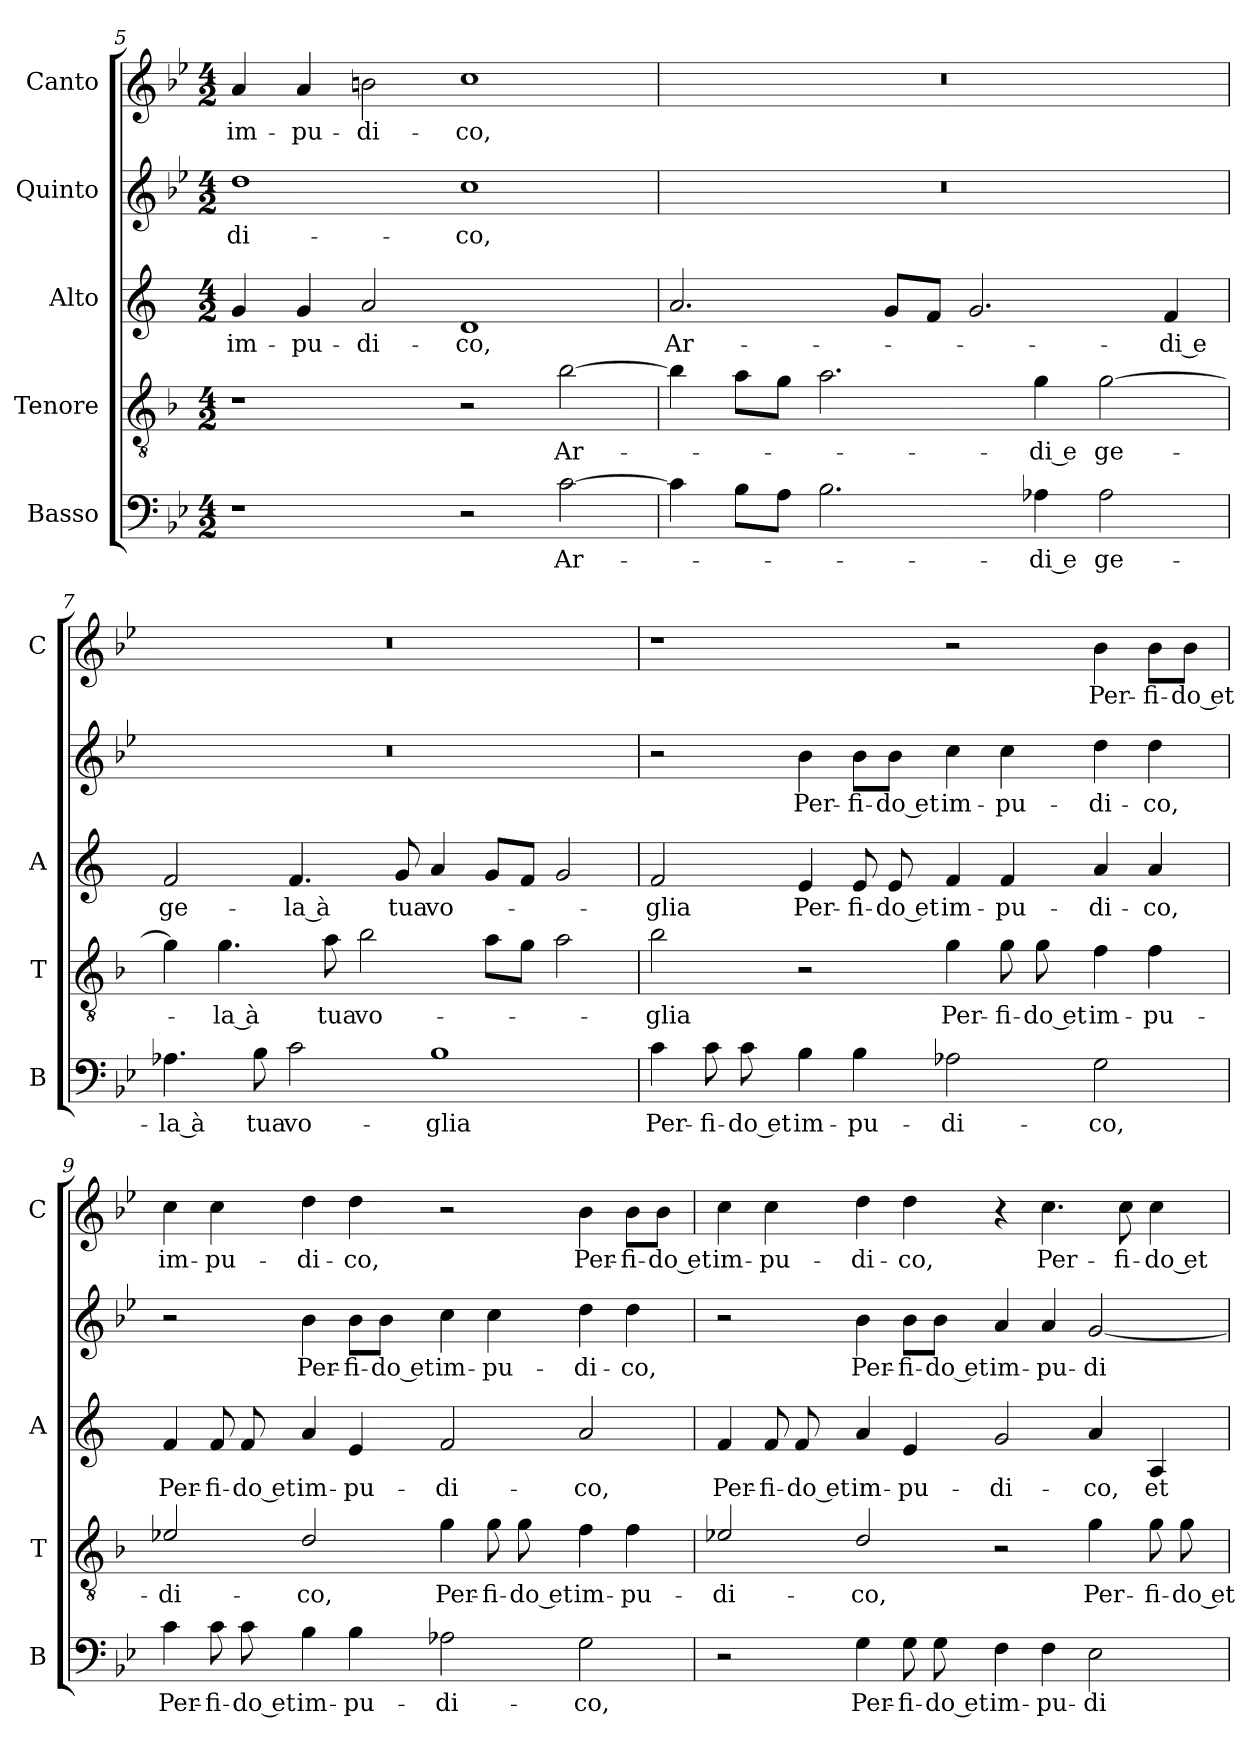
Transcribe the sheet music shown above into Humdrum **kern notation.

**kern	**text	**kern	**text	**kern	**text	**kern	**text	**kern	**text
*part5	*part5	*part4	*part4	*part3	*part3	*part2	*part2	*part1	*part1
*staff5	*staff5	*staff4	*staff4	*staff3	*staff3	*staff2	*staff2	*staff1	*staff1
*I"Basso	*	*I"Tenore	*	*I"Alto	*	*I"Quinto	*	*I"Canto	*
*I'B	*	*I'T	*	*I'A	*	*	*	*I'C	*
*clefF4	*	*clefGv2	*	*clefG2	*	*clefG2	*	*clefG2	*
*	*	*ITrd4c7	*	*ITrd1c2	*	*	*	*	*
*k[b-e-]	*	*k[b-e-]	*	*k[b-e-]	*	*k[b-e-]	*	*k[b-e-]	*
*B-:	*	*B-:	*	*B-:	*	*B-:	*	*B-:	*
*M4/2	*	*M4/2	*	*M4/2	*	*M4/2	*	*M4/2	*
=5	=5	=5	=5	=5	=5	=5	=5	=5	=5
!	!	!	!	!	!LO:LY:b	!	!LO:LY:b	!	!LO:LY:b
1r	.	1r	.	4f/	im-	1dd	-di-	4a/	im-
!	!	!	!	!	!LO:LY:b	!	!	!	!LO:LY:b
.	.	.	.	4f/	-pu-	.	.	4a/	-pu-
!	!	!	!	!	!LO:LY:b	!	!	!	!LO:LY:b
.	.	.	.	2g/	-di-	.	.	2bn\	-di-
!	!	!	!	!	!LO:LY:b	!	!LO:LY:b	!	!LO:LY:b
2r	.	2r	.	1c	-co,	1cc	-co,	1cc	-co,
!	!LO:LY:b	!	!LO:LY:b	!	!	!	!	!	!
[2c\	Ar-	[2e-\	Ar-	.	.	.	.	.	.
=6	=6	=6	=6	=6	=6	=6	=6	=6	=6
!	!	!	!	!	!LO:LY:b	!	!	!	!
4c\]	.	4e-\]	.	2.g/	Ar-	0r	.	0r	.
8B-\L	.	8d\L	.	.	.	.	.	.	.
8A\J	.	8c\J	.	.	.	.	.	.	.
2.B-\	.	2.d\	.	.	.	.	.	.	.
.	.	.	.	8f/L	.	.	.	.	.
.	.	.	.	8e-/J	.	.	.	.	.
.	.	.	.	2.f/	.	.	.	.	.
!	!LO:LY:b	!	!LO:LY:b	!	!	!	!	!	!
4A-X\	-di e	4c\	-di e	.	.	.	.	.	.
!	!LO:LY:b	!	!LO:LY:b	!	!	!	!	!	!
2A-\	ge-	[2c\	ge-	.	.	.	.	.	.
!	!	!	!	!	!LO:LY:b	!	!	!	!
.	.	.	.	4e-/	-di e	.	.	.	.
!!LO:LB:g=z
=7	=7	=7	=7	=7	=7	=7	=7	=7	=7
!	!LO:LY:b	!	!	!	!LO:LY:b	!	!	!	!
4.A-X\	-la à	4c\]	.	2e-/	ge-	0r	.	0r	.
!	!	!	!LO:LY:b	!	!	!	!	!	!
.	.	4.c\	-la à	.	.	.	.	.	.
!	!LO:LY:b	!	!	!	!	!	!	!	!
8B-\	tua	.	.	.	.	.	.	.	.
!	!LO:LY:b	!	!	!	!LO:LY:b	!	!	!	!
2c\	vo-	.	.	4.e-/	-la à	.	.	.	.
!	!	!	!LO:LY:b	!	!	!	!	!	!
.	.	8d\	tua	.	.	.	.	.	.
!	!	!	!LO:LY:b	!	!	!	!	!	!
.	.	2e-\	vo-	.	.	.	.	.	.
!	!	!	!	!	!LO:LY:b	!	!	!	!
.	.	.	.	8f/	tua	.	.	.	.
!	!LO:LY:b	!	!	!	!LO:LY:b	!	!	!	!
1B-	-glia	.	.	4g/	vo-	.	.	.	.
.	.	8d\L	.	8f/L	.	.	.	.	.
.	.	8c\J	.	8e-/J	.	.	.	.	.
.	.	2d\	.	2f/	.	.	.	.	.
=8	=8	=8	=8	=8	=8	=8	=8	=8	=8
!	!LO:LY:b	!	!LO:LY:b	!	!LO:LY:b	!	!	!	!
4c\	Per-	2e-\	-glia	2e-/	-glia	2r	.	1r	.
!	!LO:LY:b	!	!	!	!	!	!	!	!
8c\	-fi-	.	.	.	.	.	.	.	.
!	!LO:LY:b	!	!	!	!	!	!	!	!
8c\	-do et	.	.	.	.	.	.	.	.
!	!LO:LY:b	!	!	!	!LO:LY:b	!	!LO:LY:b	!	!
4B-\	im-	2r	.	4d/	Per-	4b-\	Per-	.	.
!	!LO:LY:b	!	!	!	!LO:LY:b	!	!LO:LY:b	!	!
4B-\	-pu-	.	.	8d/	-fi-	8b-\L	-fi-	.	.
!	!	!	!	!	!LO:LY:b	!	!LO:LY:b	!	!
.	.	.	.	8d/	-do et	8b-\J	-do et	.	.
!	!LO:LY:b	!	!LO:LY:b	!	!LO:LY:b	!	!LO:LY:b	!	!
2A-X\	-di-	4c\	Per-	4e-/	im-	4cc\	im-	2r	.
!	!	!	!LO:LY:b	!	!LO:LY:b	!	!LO:LY:b	!	!
.	.	8c\	-fi-	4e-/	-pu-	4cc\	-pu-	.	.
!	!	!	!LO:LY:b	!	!	!	!	!	!
.	.	8c\	-do et	.	.	.	.	.	.
!	!LO:LY:b	!	!LO:LY:b	!	!LO:LY:b	!	!LO:LY:b	!	!LO:LY:b
2G\	-co,	4B-\	im-	4g/	-di-	4dd\	-di-	4b-\	Per-
!	!	!	!LO:LY:b	!	!LO:LY:b	!	!LO:LY:b	!	!LO:LY:b
.	.	4B-\	-pu-	4g/	-co,	4dd\	-co,	8b-\L	-fi-
!	!	!	!	!	!	!	!	!	!LO:LY:b
.	.	.	.	.	.	.	.	8b-\J	-do et
=9	=9	=9	=9	=9	=9	=9	=9	=9	=9
!	!LO:LY:b	!	!LO:LY:b	!	!LO:LY:b	!	!	!	!LO:LY:b
4c\	Per-	2A-X/	-di-	4e-/	Per-	2r	.	4cc\	im-
!	!LO:LY:b	!	!	!	!LO:LY:b	!	!	!	!LO:LY:b
8c\	-fi-	.	.	8e-/	-fi-	.	.	4cc\	-pu-
!	!LO:LY:b	!	!	!	!LO:LY:b	!	!	!	!
8c\	-do et	.	.	8e-/	-do et	.	.	.	.
!	!LO:LY:b	!	!LO:LY:b	!	!LO:LY:b	!	!LO:LY:b	!	!LO:LY:b
4B-\	im-	2G/	-co,	4g/	im-	4b-\	Per-	4dd\	-di-
!	!LO:LY:b	!	!	!	!LO:LY:b	!	!LO:LY:b	!	!LO:LY:b
4B-\	-pu-	.	.	4d/	-pu-	8b-\L	-fi-	4dd\	-co,
!	!	!	!	!	!	!	!LO:LY:b	!	!
.	.	.	.	.	.	8b-\J	-do et	.	.
!	!LO:LY:b	!	!LO:LY:b	!	!LO:LY:b	!	!LO:LY:b	!	!
2A-X\	-di-	4c\	Per-	2e-/	-di-	4cc\	im-	2r	.
!	!	!	!LO:LY:b	!	!	!	!LO:LY:b	!	!
.	.	8c\	-fi-	.	.	4cc\	-pu-	.	.
!	!	!	!LO:LY:b	!	!	!	!	!	!
.	.	8c\	-do et	.	.	.	.	.	.
!	!LO:LY:b	!	!LO:LY:b	!	!LO:LY:b	!	!LO:LY:b	!	!LO:LY:b
2G\	-co,	4B-\	im-	2g/	-co,	4dd\	-di-	4b-\	Per-
!	!	!	!LO:LY:b	!	!	!	!LO:LY:b	!	!LO:LY:b
.	.	4B-\	-pu-	.	.	4dd\	-co,	8b-\L	-fi-
!	!	!	!	!	!	!	!	!	!LO:LY:b
.	.	.	.	.	.	.	.	8b-\J	-do et
!!LO:PB:g=z
=10	=10	=10	=10	=10	=10	=10	=10	=10	=10
!	!	!	!LO:LY:b	!	!LO:LY:b	!	!	!	!LO:LY:b
2r	.	2A-X/	-di-	4e-/	Per-	2r	.	4cc\	im-
!	!	!	!	!	!LO:LY:b	!	!	!	!LO:LY:b
.	.	.	.	8e-/	-fi-	.	.	4cc\	-pu-
!	!	!	!	!	!LO:LY:b	!	!	!	!
.	.	.	.	8e-/	-do et	.	.	.	.
!	!LO:LY:b	!	!LO:LY:b	!	!LO:LY:b	!	!LO:LY:b	!	!LO:LY:b
4G\	Per-	2G/	-co,	4g/	im-	4b-\	Per-	4dd\	-di-
!	!LO:LY:b	!	!	!	!LO:LY:b	!	!LO:LY:b	!	!LO:LY:b
8G\	-fi-	.	.	4d/	-pu-	8b-\L	-fi-	4dd\	-co,
!	!LO:LY:b	!	!	!	!	!	!LO:LY:b	!	!
8G\	-do et	.	.	.	.	8b-\J	-do et	.	.
!	!LO:LY:b	!	!	!	!LO:LY:b	!	!LO:LY:b	!	!
4F\	im-	2r	.	2f/	-di-	4a/	im-	4r	.
!	!LO:LY:b	!	!	!	!	!	!LO:LY:b	!	!LO:LY:b
4F\	-pu-	.	.	.	.	4a/	-pu-	4.cc\	Per-
!	!LO:LY:b	!	!LO:LY:b	!	!LO:LY:b	!	!LO:LY:b	!	!
2E-\	-di-	4c\	Per-	4g/	-co,	[2g/	-di-	.	.
!	!	!	!	!	!	!	!	!	!LO:LY:b
.	.	.	.	.	.	.	.	8cc\	-fi-
!	!	!	!LO:LY:b	!	!LO:LY:b	!	!	!	!LO:LY:b
.	.	8c\	-fi-	4G/	et	.	.	4cc\	-do et
!	!	!	!LO:LY:b	!	!	!	!	!	!
.	.	8c\	-do et	.	.	.	.	.	.
=	=	=	=	=	=	=	=	=	=
*-	*-	*-	*-	*-	*-	*-	*-	*-	*-
